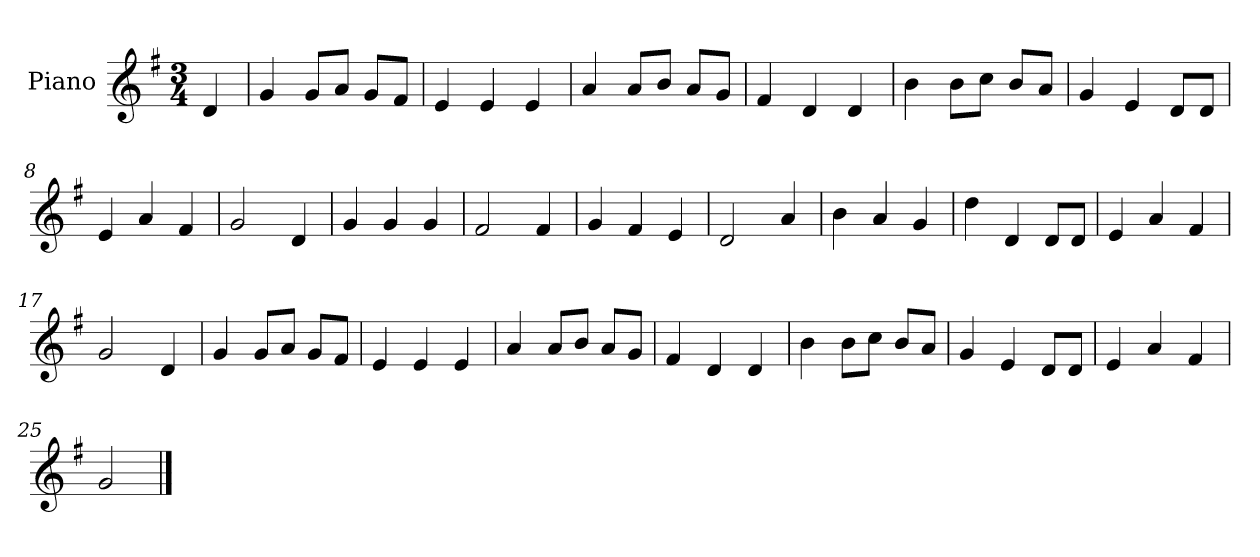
**kern
*part1
*staff1
*I"Piano
*I'Pno.
*clefG2
*k[f#]
*M3/4
=1
4d/
=2
4g/
8g/L
8a/J
8g/L
8f#/J
=3
4e/
4e/
4e/
=4
4a/
8a/L
8b/J
8a/L
8g/J
=5
4f#/
4d/
4d/
=6
4b\
8b\L
8cc\J
8b/L
8a/J
=7
4g/
4e/
8d/L
8d/J
=8
4e/
4a/
4f#/
=9
2g/
4d/
=10
4g/
4g/
4g/
=11
2f#/
4f#/
!!LO:LB:g=z
=12
4g/
4f#/
4e/
=13
2d/
4a/
=14
4b\
4a/
4g/
=15
4dd\
4d/
8d/L
8d/J
=16
4e/
4a/
4f#/
=17
2g/
4d/
=18
4g/
8g/L
8a/J
8g/L
8f#/J
=19
4e/
4e/
4e/
=20
4a/
8a/L
8b/J
8a/L
8g/J
=21
4f#/
4d/
4d/
=22
4b\
8b\L
8cc\J
8b/L
8a/J
!!LO:LB:g=z
=23
4g/
4e/
8d/L
8d/J
=24
4e/
4a/
4f#/
=25
2g/
==
*-
